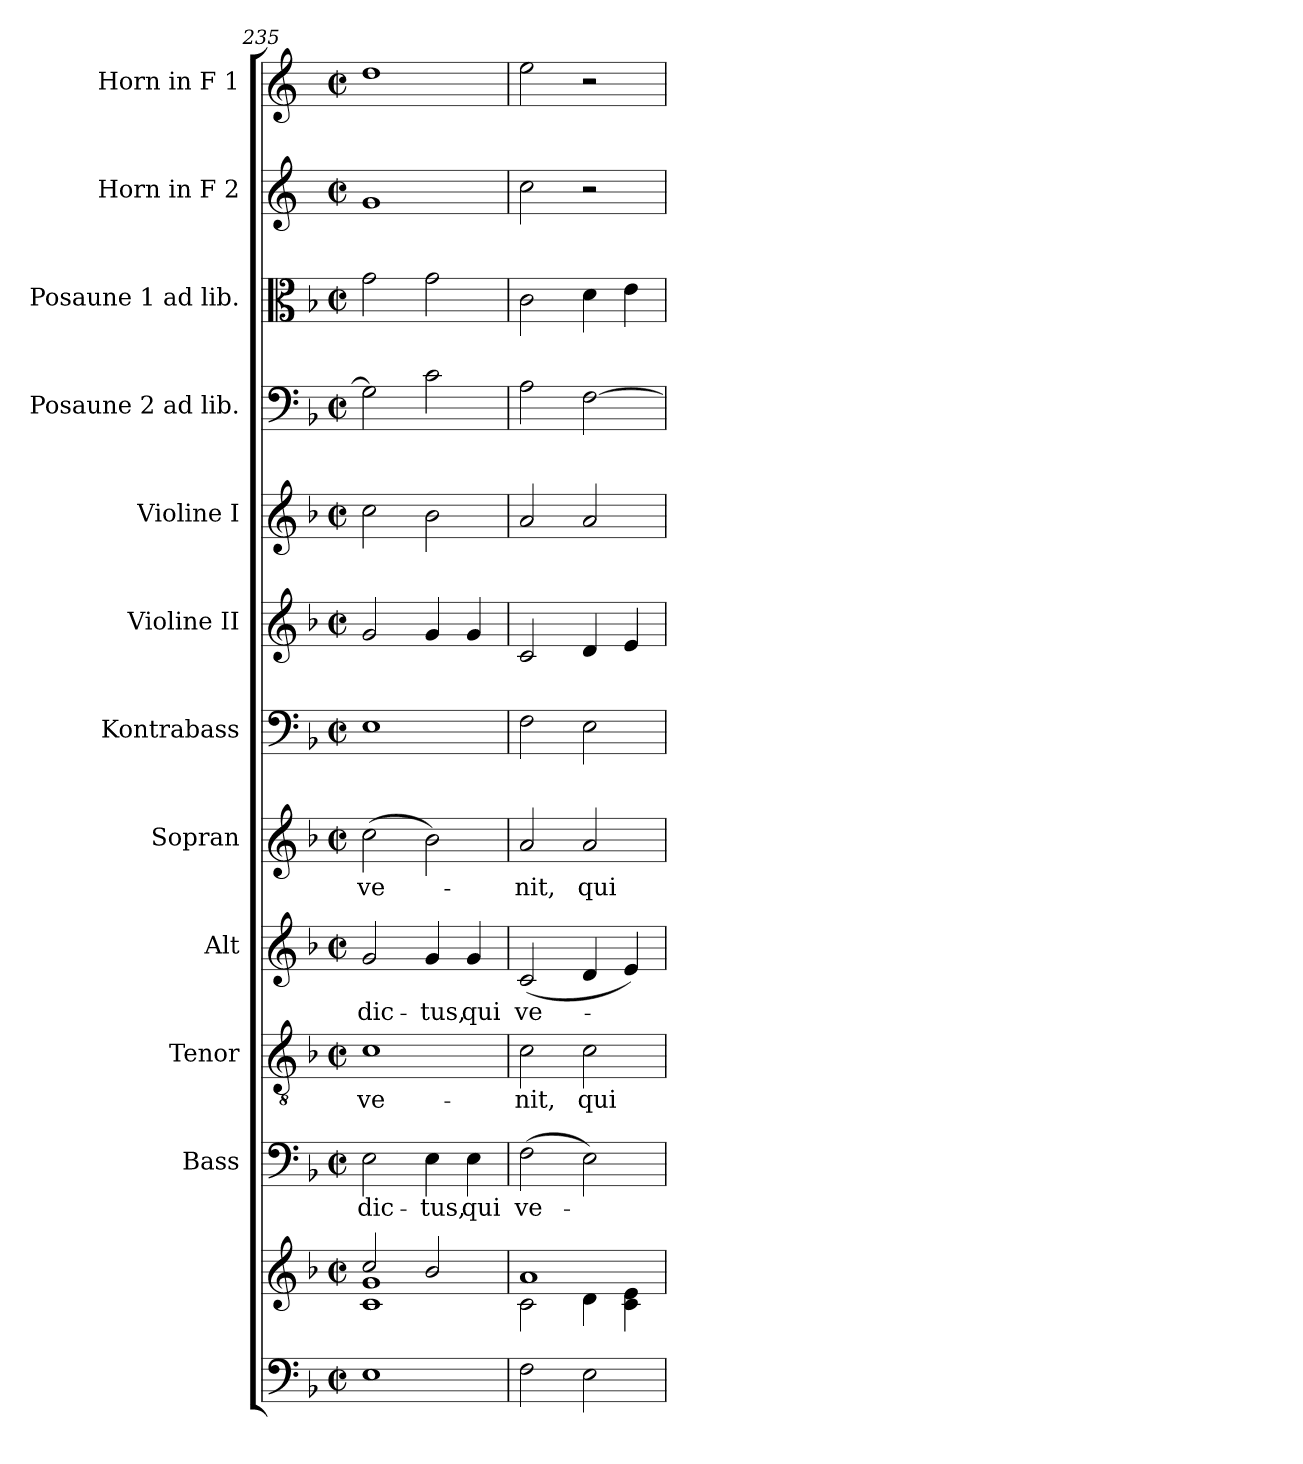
**kern	**kern	**kern	**text	**kern	**text	**kern	**text	**kern	**text	**kern	**kern	**kern	**kern	**kern	**kern	**kern
*part12	*part12	*part11	*part11	*part10	*part10	*part9	*part9	*part8	*part8	*part7	*part6	*part5	*part4	*part3	*part2	*part1
*staff13	*staff12	*staff11	*staff11	*staff10	*staff10	*staff9	*staff9	*staff8	*staff8	*staff7	*staff6	*staff5	*staff4	*staff3	*staff2	*staff1
*	*	*I"Bass	*	*I"Tenor	*	*I"Alt	*	*I"Sopran	*	*I"Kontrabass	*I"Violine II	*I"Violine I	*I"Posaune 2 ad lib.	*I"Posaune 1 ad lib.	*I"Horn in F 2	*I"Horn in F 1
*	*	*I'B.	*	*I'T.	*	*I'A.	*	*I'S.	*	*I'Kb.	*I'Vl. II	*I'Vl. I	*I'Pos. 2	*I'Pos. 1	*I'Hrn. F 2	*I'Hrn. F 1
*clefF4	*clefG2	*clefF4	*	*clefGv2	*	*clefG2	*	*clefG2	*	*clefF4	*clefG2	*clefG2	*clefF4	*clefC3	*clefG2	*clefG2
*	*	*	*	*	*	*	*	*	*	*ITrd7c12	*	*	*	*	*ITrd4c7	*ITrd4c7
*k[b-]	*k[b-]	*k[b-]	*	*k[b-]	*	*k[b-]	*	*k[b-]	*	*k[b-]	*k[b-]	*k[b-]	*k[b-]	*k[b-]	*k[b-]	*k[b-]
*F:	*F:	*F:	*	*F:	*	*F:	*	*F:	*	*F:	*F:	*F:	*F:	*F:	*F:	*F:
*M2/2	*M2/2	*M2/2	*	*M2/2	*	*M2/2	*	*M2/2	*	*M2/2	*M2/2	*M2/2	*M2/2	*M2/2	*M2/2	*M2/2
*met(c|)	*met(c|)	*met(c|)	*	*met(c|)	*	*met(c|)	*	*met(c|)	*	*met(c|)	*met(c|)	*met(c|)	*met(c|)	*met(c|)	*met(c|)	*met(c|)
=235	=235	=235	=235	=235	=235	=235	=235	=235	=235	=235	=235	=235	=235	=235	=235	=235
*	*^	*	*	*	*	*	*	*	*	*	*	*	*	*	*	*
!	!	!	!	!LO:LY:b	!	!LO:LY:b	!	!LO:LY:b	!	!LO:LY:b	!	!	!	!	!	!	!
1E	2cc/	1c 1g	2E\	-dic-	1c	ve-	2g/	-dic-	(>2cc\	ve-	1EE	2g/	2cc\	2G\]	2g\	1c	1g
!	!	!	!	!LO:LY:b	!	!	!	!LO:LY:b	!	!	!	!	!	!	!	!	!
.	2b-/	.	4E\	-tus,	.	.	4g/	-tus,	2b-\)	.	.	4g/	2b-\	2c\	2g\	.	.
!	!	!	!	!LO:LY:b	!	!	!	!LO:LY:b	!	!	!	!	!	!	!	!	!
.	.	.	4E\	qui	.	.	4g/	qui	.	.	.	4g/	.	.	.	.	.
=236	=236	=236	=236	=236	=236	=236	=236	=236	=236	=236	=236	=236	=236	=236	=236	=236	=236
!	!	!	!	!LO:LY:b	!	!LO:LY:b	!	!LO:LY:b	!	!LO:LY:b	!	!	!	!	!	!	!
2F\	1a	2c\	(>2F\	ve-	2c\	-nit,	(<2c/	ve-	2a/	-nit,	2FF\	2c/	2a/	2A\	2c\	2f\	2a\
!	!	!	!	!	!	!LO:LY:b	!	!	!	!LO:LY:b	!	!	!	!	!	!	!
2E\	.	4d\	2E\)	.	2c\	qui	4d/	.	2a/	qui	2EE\	4d/	2a/	[2F\	4d\	2r	2r
.	.	4c\ 4e\	.	.	.	.	4e/)	.	.	.	.	4e/	.	.	4e\	.	.
*	*v	*v	*	*	*	*	*	*	*	*	*	*	*	*	*	*	*
=	=	=	=	=	=	=	=	=	=	=	=	=	=	=	=	=
*-	*-	*-	*-	*-	*-	*-	*-	*-	*-	*-	*-	*-	*-	*-	*-	*-
